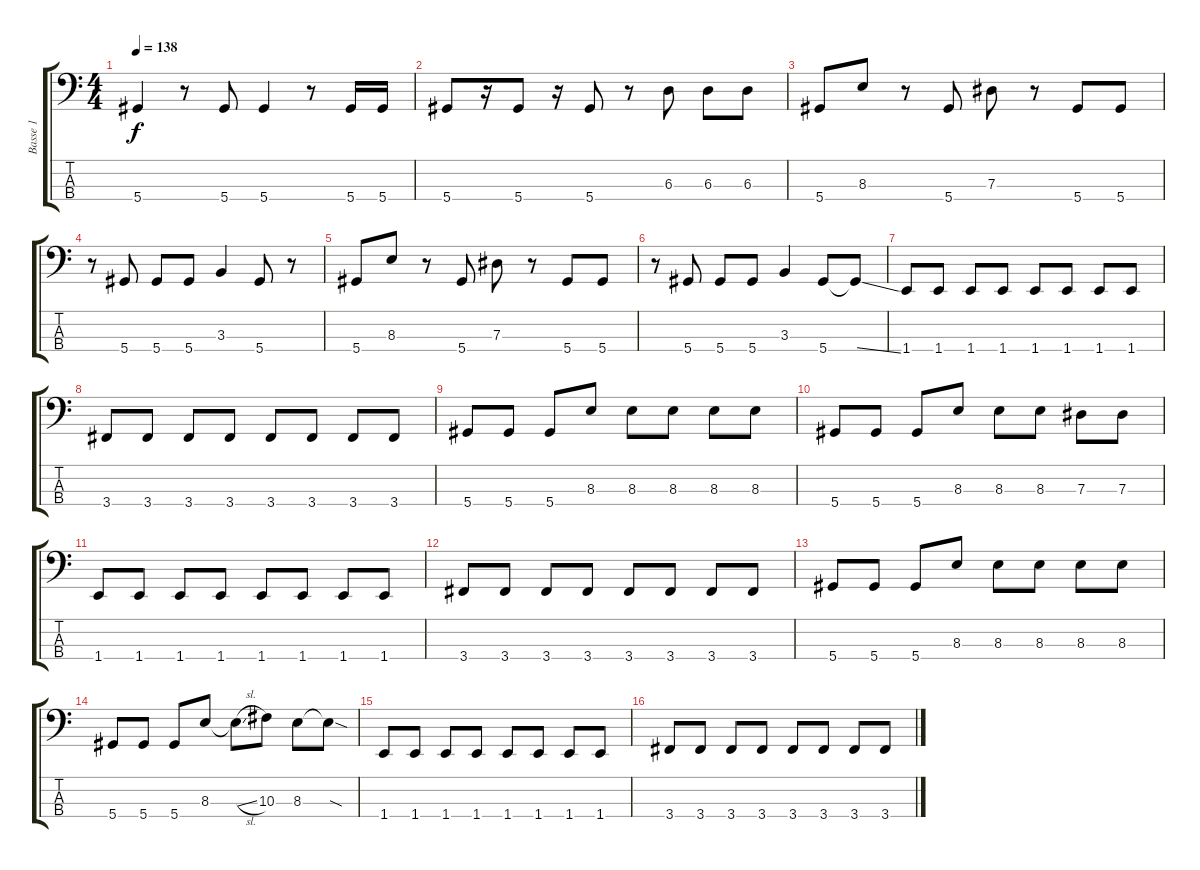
\track ("Basse 1" "Basse 1") {instrument synthbass2}
\staff {score tabs}
\tuning (Gb2 Db2 Ab1 Eb1) {hide}
\ts (4 4)
\tempo 138
\clef f4
\ks c
5.4.4{dy f} r.8 5.4.8 5.4.4 r.8 5.4.16 5.4.16 |
5.4.8 r.16 5.4.8 r.16 5.4.8 r.8 6.3.8 6.3.8 6.3.8 |
5.4.8 8.3.8 r.8 5.4.8 7.3.8 r.8 5.4.8 5.4.8 |
r.8 5.4.8 5.4.8 5.4.8 3.3.4 5.4.8 r.8 |
5.4.8 8.3.8 r.8 5.4.8 7.3.8 r.8 5.4.8 5.4.8 |
r.8 5.4.8 5.4.8 5.4.8 3.3.4 5.4.8 5.4{ss t}.8 |
1.4.8 1.4.8 1.4.8 1.4.8 1.4.8 1.4.8 1.4.8 1.4.8 |
3.4.8 3.4.8 3.4.8 3.4.8 3.4.8 3.4.8 3.4.8 3.4.8 |
5.4.8 5.4.8 5.4.8 8.3.8 8.3.8 8.3.8 8.3.8 8.3.8 |
5.4.8 5.4.8 5.4.8 8.3.8 8.3.8 8.3.8 7.3.8 7.3.8 |
1.4.8 1.4.8 1.4.8 1.4.8 1.4.8 1.4.8 1.4.8 1.4.8 |
3.4.8 3.4.8 3.4.8 3.4.8 3.4.8 3.4.8 3.4.8 3.4.8 |
5.4.8 5.4.8 5.4.8 8.3.8 8.3.8 8.3.8 8.3.8 8.3.8 |
5.4.8 5.4.8 5.4.8 8.3.8 8.3{sl t}.8 10.3.8 8.3.8 8.3{sod t}.8 |
1.4.8 1.4.8 1.4.8 1.4.8 1.4.8 1.4.8 1.4.8 1.4.8 |
3.4.8 3.4.8 3.4.8 3.4.8 3.4.8 3.4.8 3.4.8 3.4.8
